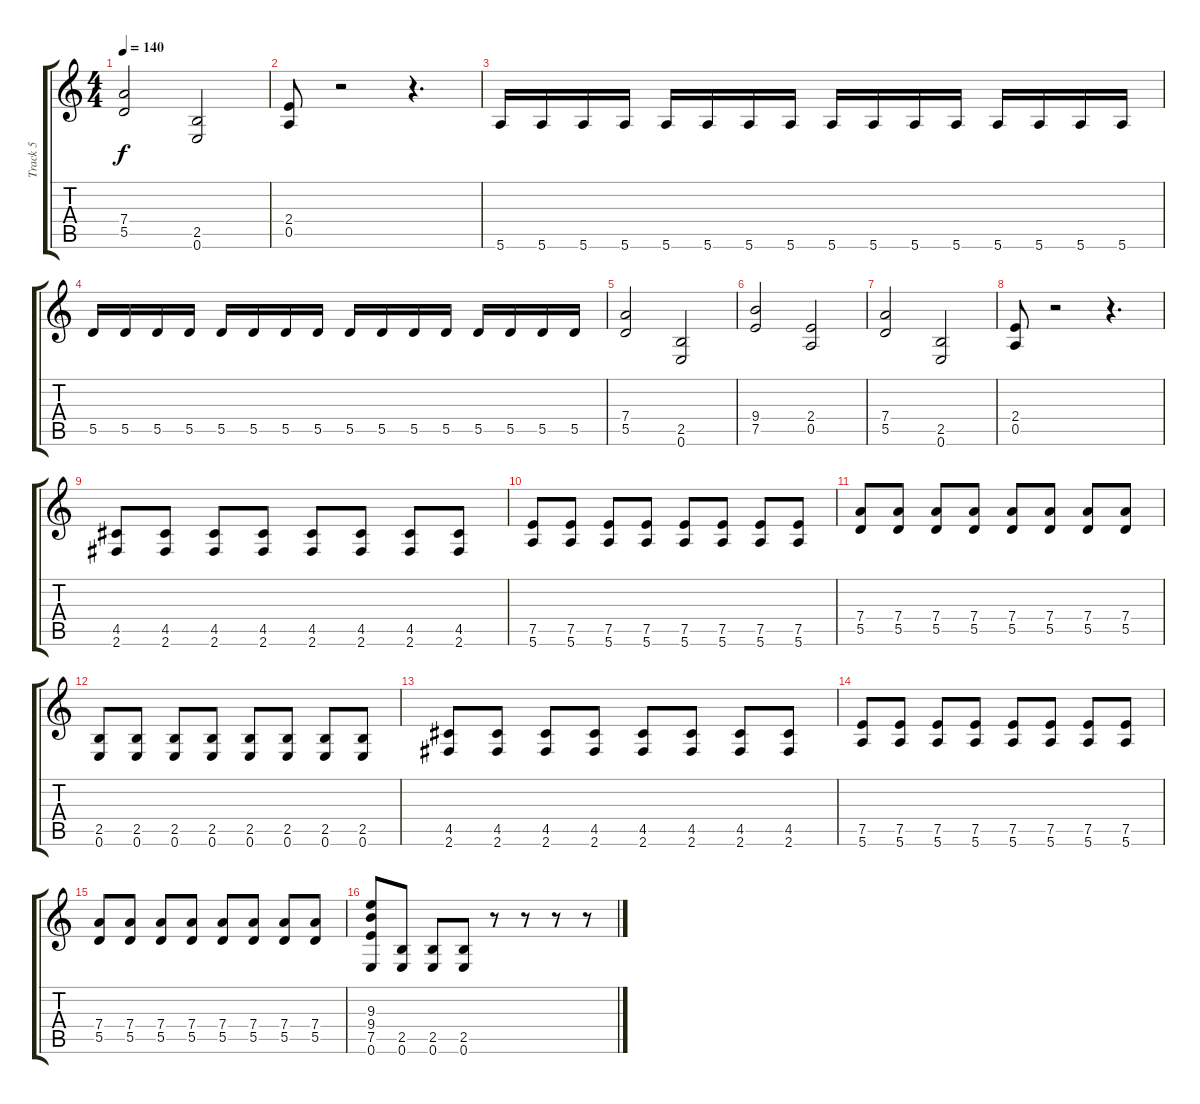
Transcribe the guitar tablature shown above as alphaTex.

\track ("Track 5" "Track 5") {instrument distortionguitar}
\staff {score tabs}
\tuning (E4 B3 G3 D3 A2 E2) {hide}
\ts (4 4)
\tempo 140
\clef g2
\ks c
(7.4 5.5).2{dy f} (2.5 0.6).2 |
(2.4 0.5).8 r.2 r.4{d} |
5.6.16 5.6.16 5.6.16 5.6.16 5.6.16 5.6.16 5.6.16 5.6.16 5.6.16 5.6.16 5.6.16 5.6.16 5.6.16 5.6.16 5.6.16 5.6.16 |
5.5.16 5.5.16 5.5.16 5.5.16 5.5.16 5.5.16 5.5.16 5.5.16 5.5.16 5.5.16 5.5.16 5.5.16 5.5.16 5.5.16 5.5.16 5.5.16 |
(7.4 5.5).2 (2.5 0.6).2 |
(9.4 7.5).2 (2.4 0.5).2 |
(7.4 5.5).2 (2.5 0.6).2 |
(2.4 0.5).8 r.2 r.4{d} |
(4.5 2.6).8 (4.5 2.6).8 (4.5 2.6).8 (4.5 2.6).8 (4.5 2.6).8 (4.5 2.6).8 (4.5 2.6).8 (4.5 2.6).8 |
(7.5 5.6).8 (7.5 5.6).8 (7.5 5.6).8 (7.5 5.6).8 (7.5 5.6).8 (7.5 5.6).8 (7.5 5.6).8 (7.5 5.6).8 |
(7.4 5.5).8 (7.4 5.5).8 (7.4 5.5).8 (7.4 5.5).8 (7.4 5.5).8 (7.4 5.5).8 (7.4 5.5).8 (7.4 5.5).8 |
(2.5 0.6).8 (2.5 0.6).8 (2.5 0.6).8 (2.5 0.6).8 (2.5 0.6).8 (2.5 0.6).8 (2.5 0.6).8 (2.5 0.6).8 |
(4.5 2.6).8 (4.5 2.6).8 (4.5 2.6).8 (4.5 2.6).8 (4.5 2.6).8 (4.5 2.6).8 (4.5 2.6).8 (4.5 2.6).8 |
(7.5 5.6).8 (7.5 5.6).8 (7.5 5.6).8 (7.5 5.6).8 (7.5 5.6).8 (7.5 5.6).8 (7.5 5.6).8 (7.5 5.6).8 |
(7.4 5.5).8 (7.4 5.5).8 (7.4 5.5).8 (7.4 5.5).8 (7.4 5.5).8 (7.4 5.5).8 (7.4 5.5).8 (7.4 5.5).8 |
(9.3 9.4 7.5 0.6).8 (2.5 0.6).8 (2.5 0.6).8 (2.5 0.6).8 r.8 r.8 r.8 r.8
